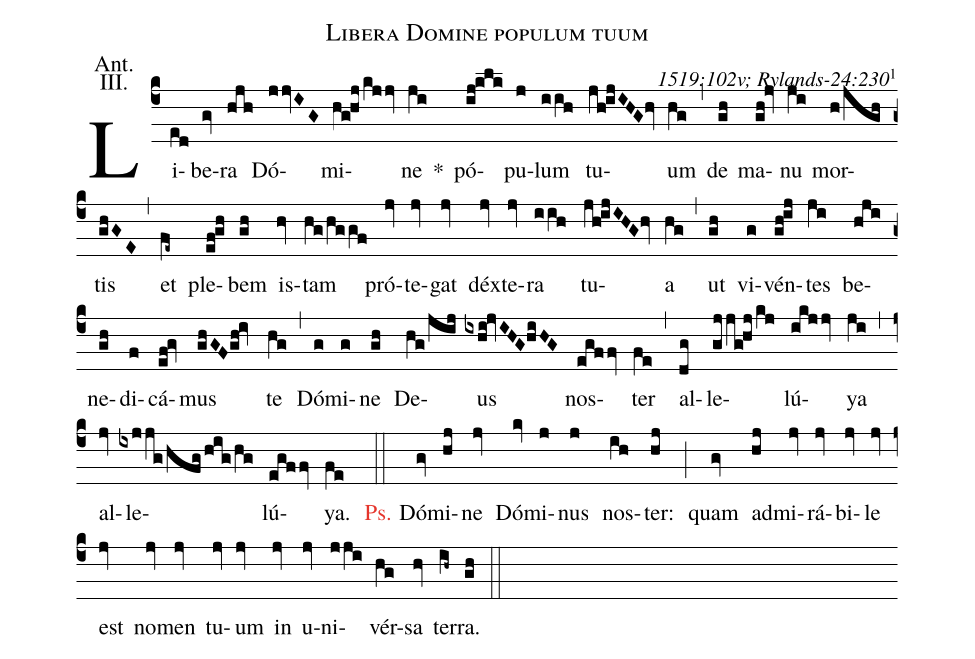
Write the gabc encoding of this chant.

name: Libera Domine populum tuum;
commentary: 1519:102v; Rylands-24:230\footnote{In Rylands-24:230 `mortis' is set ACGA.GF. In the printed processionals `plebem' is set EFG.GA.};
annotation: Ant.;
annotation: III.;
%%
(c4) Li(ed)be(gv)ra(hjh) Dó(jjvIG)mi(hg!hj/kjjv)ne(ji) *() pó(ij!klk)pu(j)lum(iih) tu(jh!ijIHG/0hv)um(hg) (,)
de(gh) ma(gh!jv)nu(ji) mor(h/jgh)tis(ghGE) (,)
et(fe~) ple(ef!gh)bem(gh) is(hv)tam(hg/hggf) pró(jv)te(jv)gat(jv) déx(jv)te(jv)ra(iih) tu(jh!ijIHG/0hv)a(hg) (,)
ut(gh) vi(g)vén(gh!ij)tes(ji) be(hji)ne(gh)di(f)cá(ef!gv)mus(ghGF/0gh!iv) te(hg) (,)
Dó(g)mi(g)ne(gh) De(hg/jij)us(ixhi!jvIHG/0hiHG) nos(egffv)ter(fe) (,)
al(dg)le(gjjg!hj/kj)lú(ikjjv)ya(ji) (,)
al(jv)le(ixjjg/hfg/hig/hg)lú(egffv)ya.(fe) (::)

<c>Ps.</c> Dó(gv)mi(hj)ne(jv) Dó(kv)mi(j)nus(j) nos(ih)ter:(hj) (;)
quam(gv) ad(hj)mi(jv)rá(jv)bi(jv)le(jv) est(jv) no(jv)men(jv) tu(jv)um(jv) in(jv) u(jv)ni(jji)vér(hg)sa(hv) ter(ih~)ra.(gh) (::)
